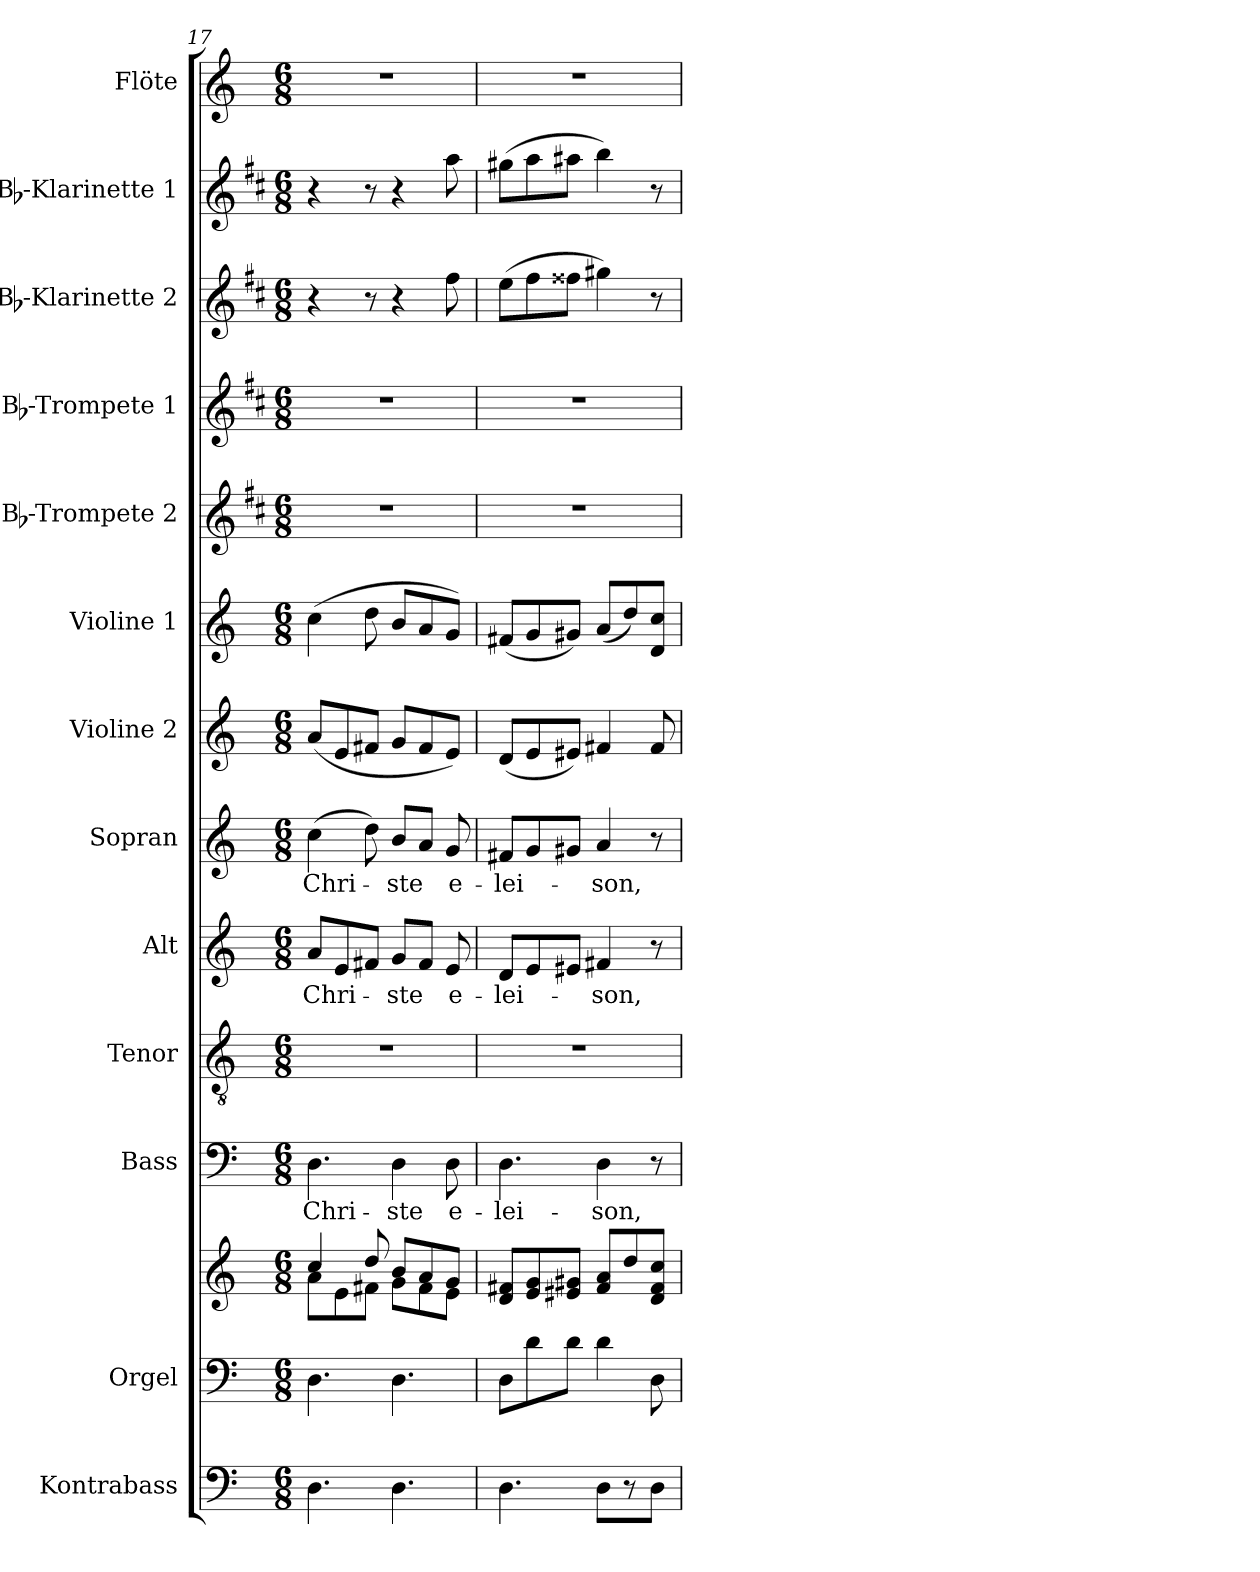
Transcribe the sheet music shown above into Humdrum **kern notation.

**kern	**kern	**kern	**kern	**text	**kern	**kern	**text	**kern	**text	**kern	**kern	**kern	**kern	**kern	**kern	**kern
*part13	*part12	*part12	*part11	*part11	*part10	*part9	*part9	*part8	*part8	*part7	*part6	*part5	*part4	*part3	*part2	*part1
*staff14	*staff13	*staff12	*staff11	*staff11	*staff10	*staff9	*staff9	*staff8	*staff8	*staff7	*staff6	*staff5	*staff4	*staff3	*staff2	*staff1
*I"Kontrabass	*I"Orgel	*	*I"Bass	*	*I"Tenor	*I"Alt	*	*I"Sopran	*	*I"Violine 2	*I"Violine 1	*I"Bb-Trompete 2	*I"Bb-Trompete 1	*I"Bb-Klarinette 2	*I"Bb-Klarinette 1	*I"Flöte
*I'Kb.	*I'Org.	*	*I'B.	*	*I'T.	*I'A.	*	*I'S.	*	*I'Vl. 2	*I'Vl. 1	*I'Bb Trp. 2	*I'Bb Trp. 1	*I'Bb Kl. 2	*I'Bb Kl. 1	*I'Fl.
*clefF4	*clefF4	*clefG2	*clefF4	*	*clefGv2	*clefG2	*	*clefG2	*	*clefG2	*clefG2	*clefG2	*clefG2	*clefG2	*clefG2	*clefG2
*ITrd7c12	*	*	*	*	*	*	*	*	*	*	*	*ITrd1c2	*ITrd1c2	*ITrd1c2	*ITrd1c2	*
*k[]	*k[]	*k[]	*k[]	*	*k[]	*k[]	*	*k[]	*	*k[]	*k[]	*k[]	*k[]	*k[]	*k[]	*k[]
*C:	*C:	*C:	*C:	*	*C:	*C:	*	*C:	*	*C:	*C:	*C:	*C:	*C:	*C:	*C:
*M6/8	*M6/8	*M6/8	*M6/8	*	*M6/8	*M6/8	*	*M6/8	*	*M6/8	*M6/8	*M6/8	*M6/8	*M6/8	*M6/8	*M6/8
=17	=17	=17	=17	=17	=17	=17	=17	=17	=17	=17	=17	=17	=17	=17	=17	=17
*	*	*^	*	*	*	*	*	*	*	*	*	*	*	*	*	*
!	!	!	!	!	!LO:LY:b	!	!	!LO:LY:b	!	!LO:LY:b	!	!	!	!	!	!	!
4.DD\	4.D\	4cc/	8a\L	4.D\	Chri-	2.r	8a/L	Chri-	(>4cc\	Chri-	(<8a/L	(>4cc\	2.r	2.r	4r	4r	2.r
.	.	.	8e\	.	.	.	8e/	.	.	.	8e/	.	.	.	.	.	.
.	.	8dd/	8f#X\J	.	.	.	8f#X/J	.	8dd\)	.	8f#X/J	8dd\	.	.	8r	8r	.
!	!	!	!	!	!LO:LY:b	!	!	!LO:LY:b	!	!LO:LY:b	!	!	!	!	!	!	!
4.DD\	4.D\	8b/L	8g\L	4D\	-ste	.	8g/L	-ste	8b/L	-ste	8g/L	8b/L	.	.	4r	4r	.
.	.	8a/	8f#\	.	.	.	8f#/J	.	8a/J	.	8f#/	8a/	.	.	.	.	.
!	!	!	!	!	!LO:LY:b	!	!	!LO:LY:b	!	!LO:LY:b	!	!	!	!	!	!	!
.	.	8g/J	8e\J	8D\	e-	.	8e/	e-	8g/	e-	8e/J)	8g/J)	.	.	8ee\	8gg\	.
=18	=18	=18	=18	=18	=18	=18	=18	=18	=18	=18	=18	=18	=18	=18	=18	=18	=18
!	!	!	!	!	!LO:LY:b	!	!	!LO:LY:b	!	!LO:LY:b	!	!	!	!	!	!	!
*	*	*v	*v	*	*	*	*	*	*	*	*	*	*	*	*	*	*
4.DD\	8D\L	8d/ 8f#X/L	4.D\	-lei-	2.r	8d/L	-lei-	8f#X/L	-lei-	(<8d/L	(<8f#X/L	2.r	2.r	(>8dd\L	(>8ff#X\L	2.r
.	8d\	8e/ 8g/	.	.	.	8e/	.	8g/	.	8e/	8g/	.	.	8ee\	8gg\	.
.	8d\J	8e#X/ 8g#X/J	.	.	.	8e#X/J	.	8g#X/J	.	8e#X/J)	8g#X/J)	.	.	8ee#X\J	8gg#X\J	.
!	!	!	!	!LO:LY:b	!	!	!LO:LY:b	!	!LO:LY:b	!	!	!	!	!	!	!
8DD\L	4d\	8f#/ 8a/L	4D\	-son,	.	4f#X/	-son,	4a/	-son,	4f#X/	(<8a/L	.	.	4ff#X\)	4aa\)	.
8r	.	8dd/	.	.	.	.	.	.	.	.	8dd/)	.	.	.	.	.
8DD\J	8D\	8d/ 8f#/ 8cc/J	8r	.	.	8r	.	8r	.	8f#/	8d/ 8cc/J	.	.	8r	8r	.
=	=	=	=	=	=	=	=	=	=	=	=	=	=	=	=	=
*-	*-	*-	*-	*-	*-	*-	*-	*-	*-	*-	*-	*-	*-	*-	*-	*-
